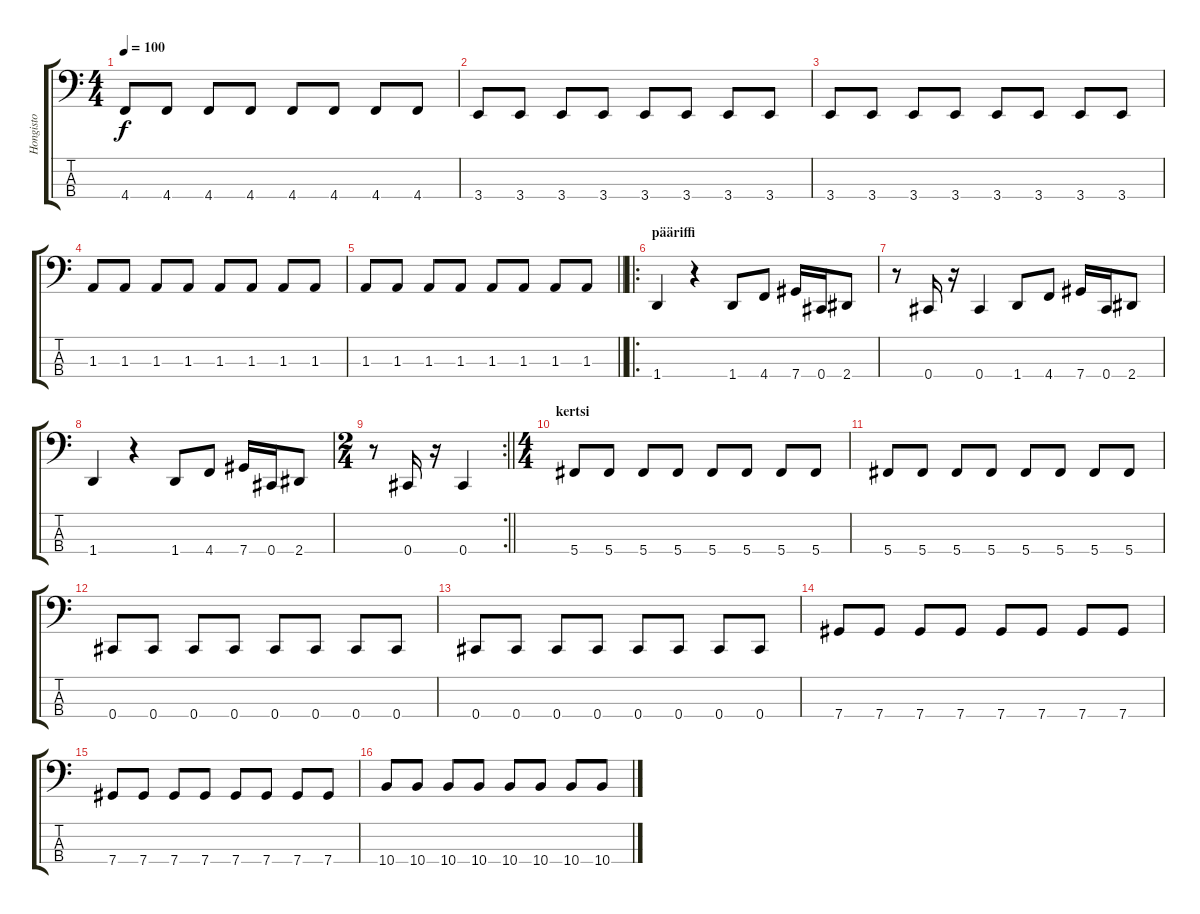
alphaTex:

\track ("Hongisto" "Hongisto") {instrument electricbassfinger}
\staff {score tabs}
\tuning (Gb2 Db2 Ab1 Db1) {hide}
\ts (4 4)
\tempo 100
\clef f4
\ks c
4.4.8{dy f} 4.4.8 4.4.8 4.4.8 4.4.8 4.4.8 4.4.8 4.4.8 |
3.4.8 3.4.8 3.4.8 3.4.8 3.4.8 3.4.8 3.4.8 3.4.8 |
3.4.8 3.4.8 3.4.8 3.4.8 3.4.8 3.4.8 3.4.8 3.4.8 |
1.3.8 1.3.8 1.3.8 1.3.8 1.3.8 1.3.8 1.3.8 1.3.8 |
\barLineRight lightlight
1.3.8 1.3.8 1.3.8 1.3.8 1.3.8 1.3.8 1.3.8 1.3.8 |
\ro
\section ("" "pääriffi")
1.4.4 r.4 1.4.8 4.4.8 7.4.16 0.4.16 2.4.8 |
r.8 0.4.16 r.16 0.4.4 1.4.8 4.4.8 7.4.16 0.4.16 2.4.8 |
1.4.4 r.4 1.4.8 4.4.8 7.4.16 0.4.16 2.4.8 |
\rc 2
\ts (2 4)
\barLineRight lightlight
r.8 0.4.16 r.16 0.4.4 |
\ts (4 4)
\section ("" "kertsi")
5.4.8 5.4.8 5.4.8 5.4.8 5.4.8 5.4.8 5.4.8 5.4.8 |
5.4.8 5.4.8 5.4.8 5.4.8 5.4.8 5.4.8 5.4.8 5.4.8 |
0.4.8 0.4.8 0.4.8 0.4.8 0.4.8 0.4.8 0.4.8 0.4.8 |
0.4.8 0.4.8 0.4.8 0.4.8 0.4.8 0.4.8 0.4.8 0.4.8 |
7.4.8 7.4.8 7.4.8 7.4.8 7.4.8 7.4.8 7.4.8 7.4.8 |
7.4.8 7.4.8 7.4.8 7.4.8 7.4.8 7.4.8 7.4.8 7.4.8 |
10.4.8 10.4.8 10.4.8 10.4.8 10.4.8 10.4.8 10.4.8 10.4.8
